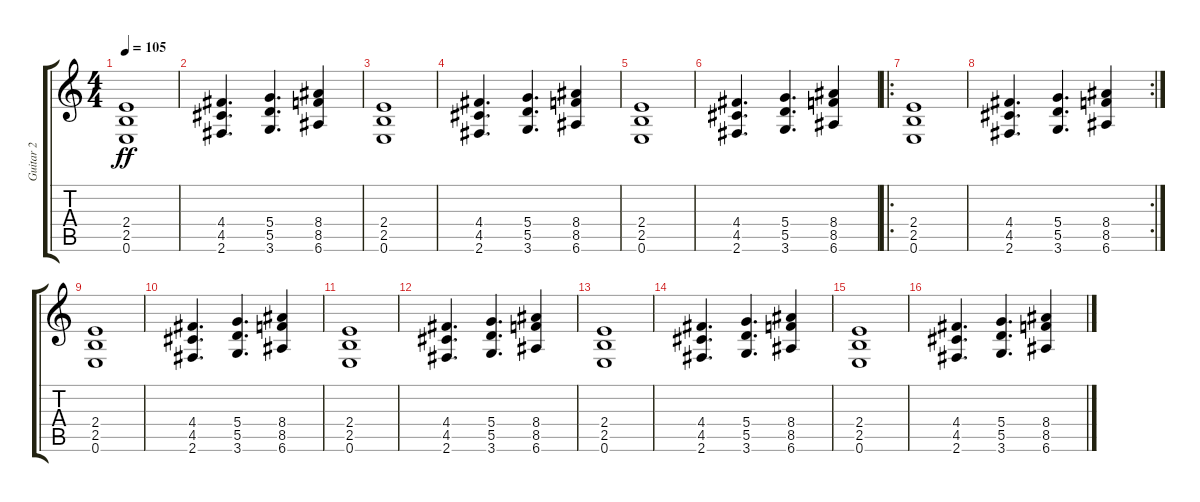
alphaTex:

\track ("Guitar 2" "Guitar 2") {instrument distortionguitar}
\staff {score tabs}
\tuning (E4 B3 G3 D3 A2 E2) {hide}
\ts (4 4)
\tempo 105
\clef g2
\ks c
(2.4 2.5 0.6).1{dy ff} |
(4.4 4.5 2.6).4{d} (5.4 5.5 3.6).4{d} (8.4 8.5 6.6).4 |
(2.4 2.5 0.6).1 |
(4.4 4.5 2.6).4{d} (5.4 5.5 3.6).4{d} (8.4 8.5 6.6).4 |
(2.4 2.5 0.6).1 |
(4.4 4.5 2.6).4{d} (5.4 5.5 3.6).4{d} (8.4 8.5 6.6).4 |
\ro
(2.4 2.5 0.6).1{volume 15} |
\rc 2
(4.4 4.5 2.6).4{d} (5.4 5.5 3.6).4{d} (8.4 8.5 6.6).4 |
(2.4 2.5 0.6).1{volume 14} |
(4.4 4.5 2.6).4{d} (5.4 5.5 3.6).4{d} (8.4 8.5 6.6).4 |
(2.4 2.5 0.6).1 |
(4.4 4.5 2.6).4{d} (5.4 5.5 3.6).4{d} (8.4 8.5 6.6).4 |
(2.4 2.5 0.6).1 |
(4.4 4.5 2.6).4{d} (5.4 5.5 3.6).4{d} (8.4 8.5 6.6).4 |
(2.4 2.5 0.6).1 |
(4.4 4.5 2.6).4{d} (5.4 5.5 3.6).4{d} (8.4 8.5 6.6).4
